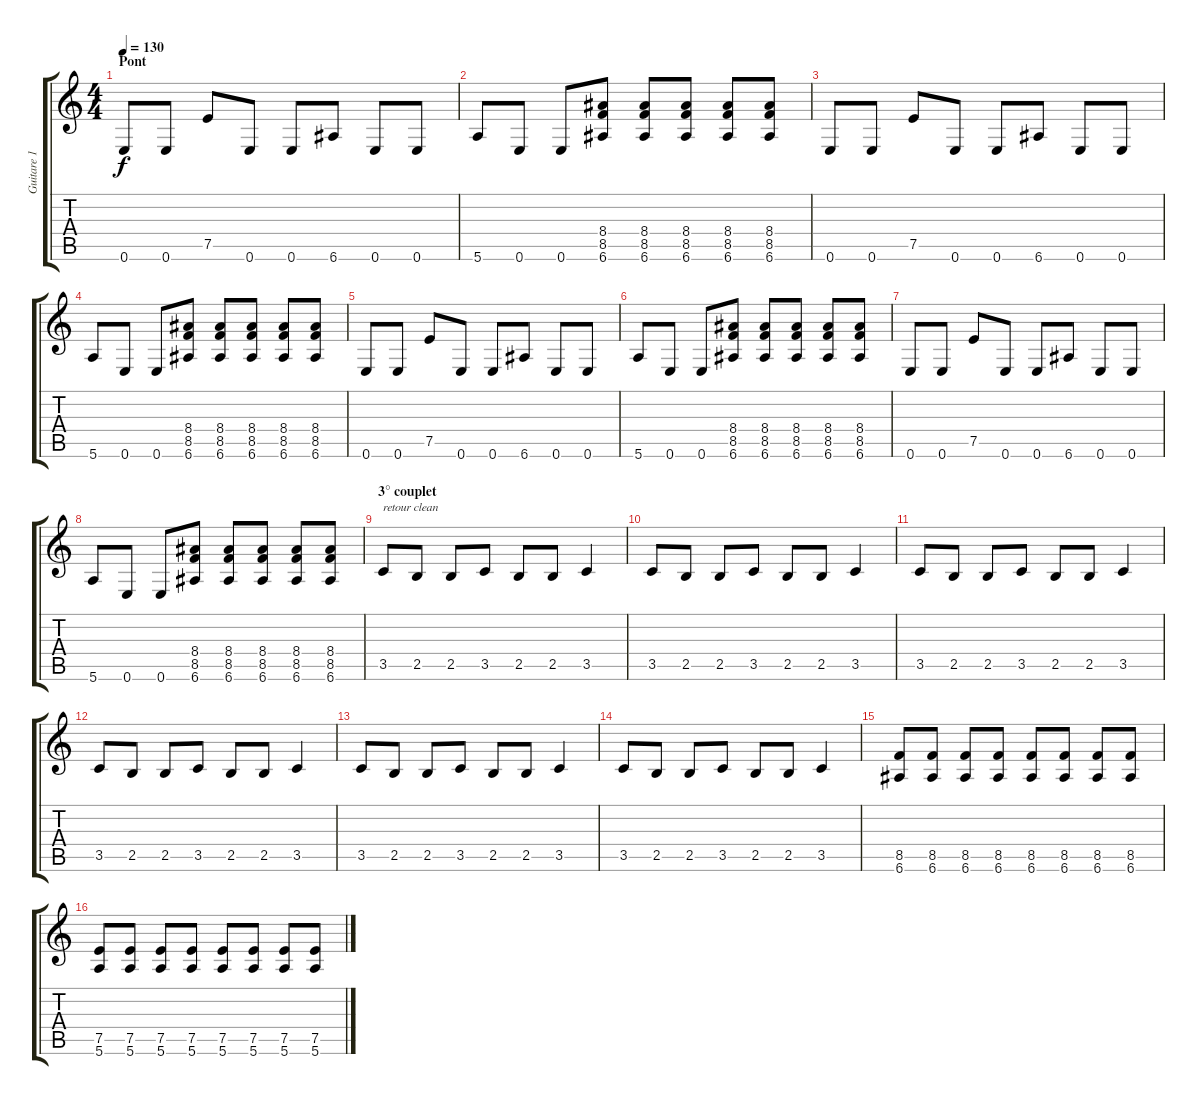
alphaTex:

\track ("Guitare 1" "Guitare 1") {instrument electricguitarclean}
\staff {score tabs}
\tuning (E4 B3 G3 D3 A2 E2) {hide}
\ts (4 4)
\section ("" "Pont")
\tempo 130
\clef g2
\ks c
0.6.8{dy f instrument distortionguitar} 0.6.8 7.5.8 0.6.8 0.6.8 6.6.8 0.6.8 0.6.8 |
5.6.8 0.6.8 0.6.8 (8.4 8.5 6.6).8 (8.4 8.5 6.6).8 (8.4 8.5 6.6).8 (8.4 8.5 6.6).8 (8.4 8.5 6.6).8 |
0.6.8 0.6.8 7.5.8 0.6.8 0.6.8 6.6.8 0.6.8 0.6.8 |
5.6.8 0.6.8 0.6.8 (8.4 8.5 6.6).8 (8.4 8.5 6.6).8 (8.4 8.5 6.6).8 (8.4 8.5 6.6).8 (8.4 8.5 6.6).8 |
0.6.8 0.6.8 7.5.8 0.6.8 0.6.8 6.6.8 0.6.8 0.6.8 |
5.6.8 0.6.8 0.6.8 (8.4 8.5 6.6).8 (8.4 8.5 6.6).8 (8.4 8.5 6.6).8 (8.4 8.5 6.6).8 (8.4 8.5 6.6).8 |
0.6.8 0.6.8 7.5.8 0.6.8 0.6.8 6.6.8 0.6.8 0.6.8 |
5.6.8 0.6.8 0.6.8 (8.4 8.5 6.6).8 (8.4 8.5 6.6).8 (8.4 8.5 6.6).8 (8.4 8.5 6.6).8 (8.4 8.5 6.6).8 |
\section ("" "3° couplet")
3.5.8{txt "retour clean" instrument electricguitarclean} 2.5.8 2.5.8 3.5.8 2.5.8 2.5.8 3.5.4 |
3.5.8 2.5.8 2.5.8 3.5.8 2.5.8 2.5.8 3.5.4 |
3.5.8 2.5.8 2.5.8 3.5.8 2.5.8 2.5.8 3.5.4 |
3.5.8 2.5.8 2.5.8 3.5.8 2.5.8 2.5.8 3.5.4 |
3.5.8 2.5.8 2.5.8 3.5.8 2.5.8 2.5.8 3.5.4 |
3.5.8 2.5.8 2.5.8 3.5.8 2.5.8 2.5.8 3.5.4 |
(8.5 6.6).8 (8.5 6.6).8 (8.5 6.6).8 (8.5 6.6).8 (8.5 6.6).8 (8.5 6.6).8 (8.5 6.6).8 (8.5 6.6).8 |
(7.5 5.6).8 (7.5 5.6).8 (7.5 5.6).8 (7.5 5.6).8 (7.5 5.6).8 (7.5 5.6).8 (7.5 5.6).8 (7.5 5.6).8
